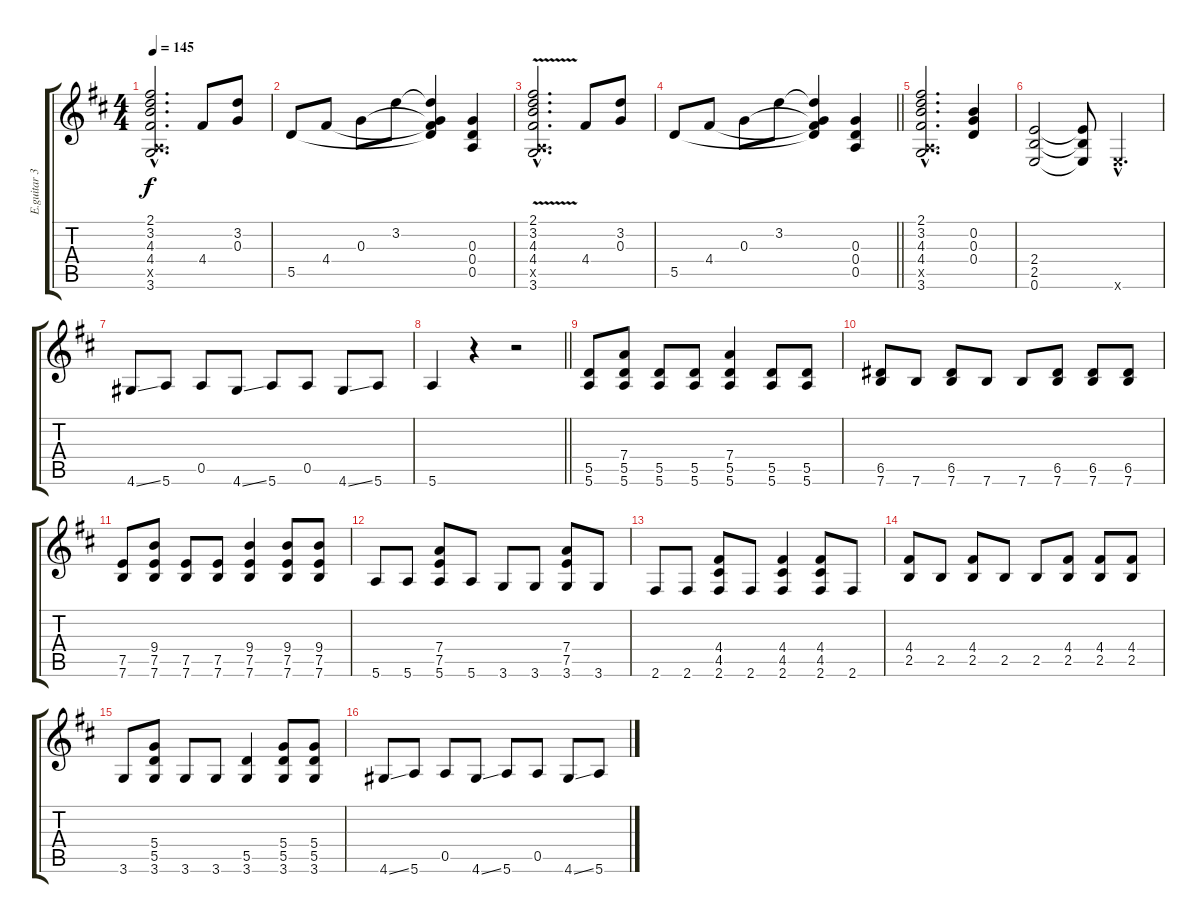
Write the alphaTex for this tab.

\track ("E.guitar 3" "E.guitar 3") {instrument electricguitarclean}
\staff {score tabs}
\tuning (E4 B3 G3 D3 A2 E2) {hide}
\ts (4 4)
\tempo 145
\clef g2
\ks d
(2.1{hac} 3.2{hac} 4.3{hac} 4.4{hac} 0.5{hac x} 3.6{hac}).2{d dy f} 4.4.8 (3.2 0.3).8 |
5.5.8 4.4.8 0.3.8 3.2.8 (3.2{t} 0.3{t} 4.4{t} 5.5{t}).4 (0.3 0.4 0.5).4 |
(2.1{hac} 3.2{hac} 4.3{hac} 4.4{hac} 0.5{hac x} 3.6{v hac}).2{d} 4.4.8 (3.2 0.3).8 |
\barLineRight lightlight
5.5.8 4.4.8 0.3.8 3.2.8 (3.2{t} 0.3{t} 4.4{t} 5.5{t}).4 (0.3 0.4 0.5).4 |
(2.1{hac} 3.2{hac} 4.3{hac} 4.4{hac} 0.5{hac x} 3.6{hac}).2{d} (0.2 0.3 0.4).4 |
(2.4 2.5 0.6).2 (2.4{t} 2.5{t} 0.6{t}).8 0.6{hac x}.4{d} |
4.6{ss}.8 5.6.8 0.5.8 4.6{ss}.8 5.6.8 0.5.8 4.6{ss}.8 5.6.8 |
\barLineRight lightlight
5.6.4 r.4 r.2 |
(5.5 5.6).8{instrument electricguitarmuted} (7.4 5.5 5.6).8{instrument electricguitarclean} (5.5 5.6).8{instrument electricguitarmuted} (5.5 5.6).8 (7.4 5.5 5.6).4{instrument electricguitarclean} (5.5 5.6).8{instrument electricguitarmuted} (5.5 5.6).8 |
(6.5 7.6).8{instrument electricguitarclean} 7.6.8{instrument electricguitarmuted} (6.5 7.6).8 7.6.8{instrument electricguitarmuted} 7.6.8 (6.5 7.6).8{instrument electricguitarclean} (6.5 7.6).8 (6.5 7.6).8 |
(7.5 7.6).8{instrument electricguitarmuted} (9.4 7.5 7.6).8{instrument electricguitarclean} (7.5 7.6).8{instrument electricguitarmuted} (7.5 7.6).8 (9.4 7.5 7.6).4{instrument electricguitarclean} (9.4 7.5 7.6).8 (9.4 7.5 7.6).8 |
5.6.8{instrument electricguitarmuted} 5.6.8 (7.4 7.5 5.6).8{instrument electricguitarclean} 5.6.8{instrument electricguitarmuted} 3.6.8 3.6.8 (7.4 7.5 3.6).8{instrument electricguitarclean} 3.6.8{instrument electricguitarmuted} |
2.6.8 2.6.8 (4.4 4.5 2.6).8{instrument electricguitarclean} 2.6.8{instrument electricguitarmuted} (4.4 4.5 2.6).4{instrument electricguitarclean} (4.4 4.5 2.6).8{instrument electricguitarmuted} 2.6.8 |
(4.4 2.5).8{instrument electricguitarclean} 2.5.8{instrument electricguitarmuted} (4.4 2.5).8{instrument electricguitarclean} 2.5.8{instrument electricguitarmuted} 2.5.8 (4.4 2.5).8 (4.4 2.5).8{instrument electricguitarclean} (4.4 2.5).8 |
3.6.8{instrument electricguitarmuted} (5.4 5.5 3.6).8{instrument electricguitarclean} 3.6.8{instrument electricguitarmuted} 3.6.8 (5.5 3.6).4{instrument electricguitarclean} (5.4 5.5 3.6).8{instrument electricguitarmuted} (5.4 5.5 3.6).8 |
4.6{ss}.8{instrument electricguitarclean} 5.6.8 0.5.8 4.6{ss}.8 5.6.8 0.5.8 4.6{ss}.8 5.6.8
